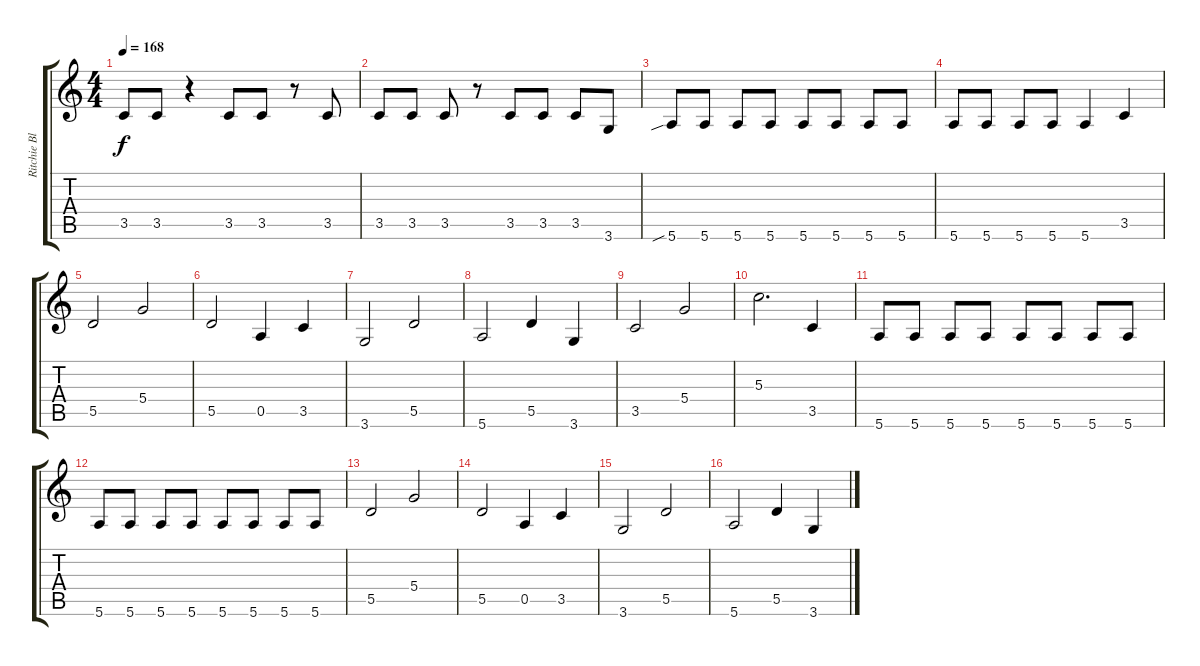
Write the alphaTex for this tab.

\track ("Ritchie Blackmore (rythm)" "Ritchie Bl") {instrument overdrivenguitar}
\staff {score tabs}
\tuning (E4 B3 G3 D3 A2 E2) {hide}
\ts (4 4)
\tempo 168
\clef g2
\ks c
3.5.8{dy f} 3.5.8 r.4 3.5.8 3.5.8 r.8 3.5.8 |
3.5.8 3.5.8 3.5.8 r.8 3.5.8 3.5.8 3.5.8 3.6.8 |
5.6{sib}.8 5.6.8 5.6.8 5.6.8 5.6.8 5.6.8 5.6.8 5.6.8 |
5.6.8 5.6.8 5.6.8 5.6.8 5.6.4 3.5.4 |
5.5.2 5.4.2 |
5.5.2 0.5.4 3.5.4 |
3.6.2 5.5.2 |
5.6.2 5.5.4 3.6.4 |
3.5.2 5.4.2 |
5.3.2{d} 3.5.4 |
5.6.8 5.6.8 5.6.8 5.6.8 5.6.8 5.6.8 5.6.8 5.6.8 |
5.6.8 5.6.8 5.6.8 5.6.8 5.6.8 5.6.8 5.6.8 5.6.8 |
5.5.2 5.4.2 |
5.5.2 0.5.4 3.5.4 |
3.6.2 5.5.2 |
5.6.2 5.5.4 3.6.4
